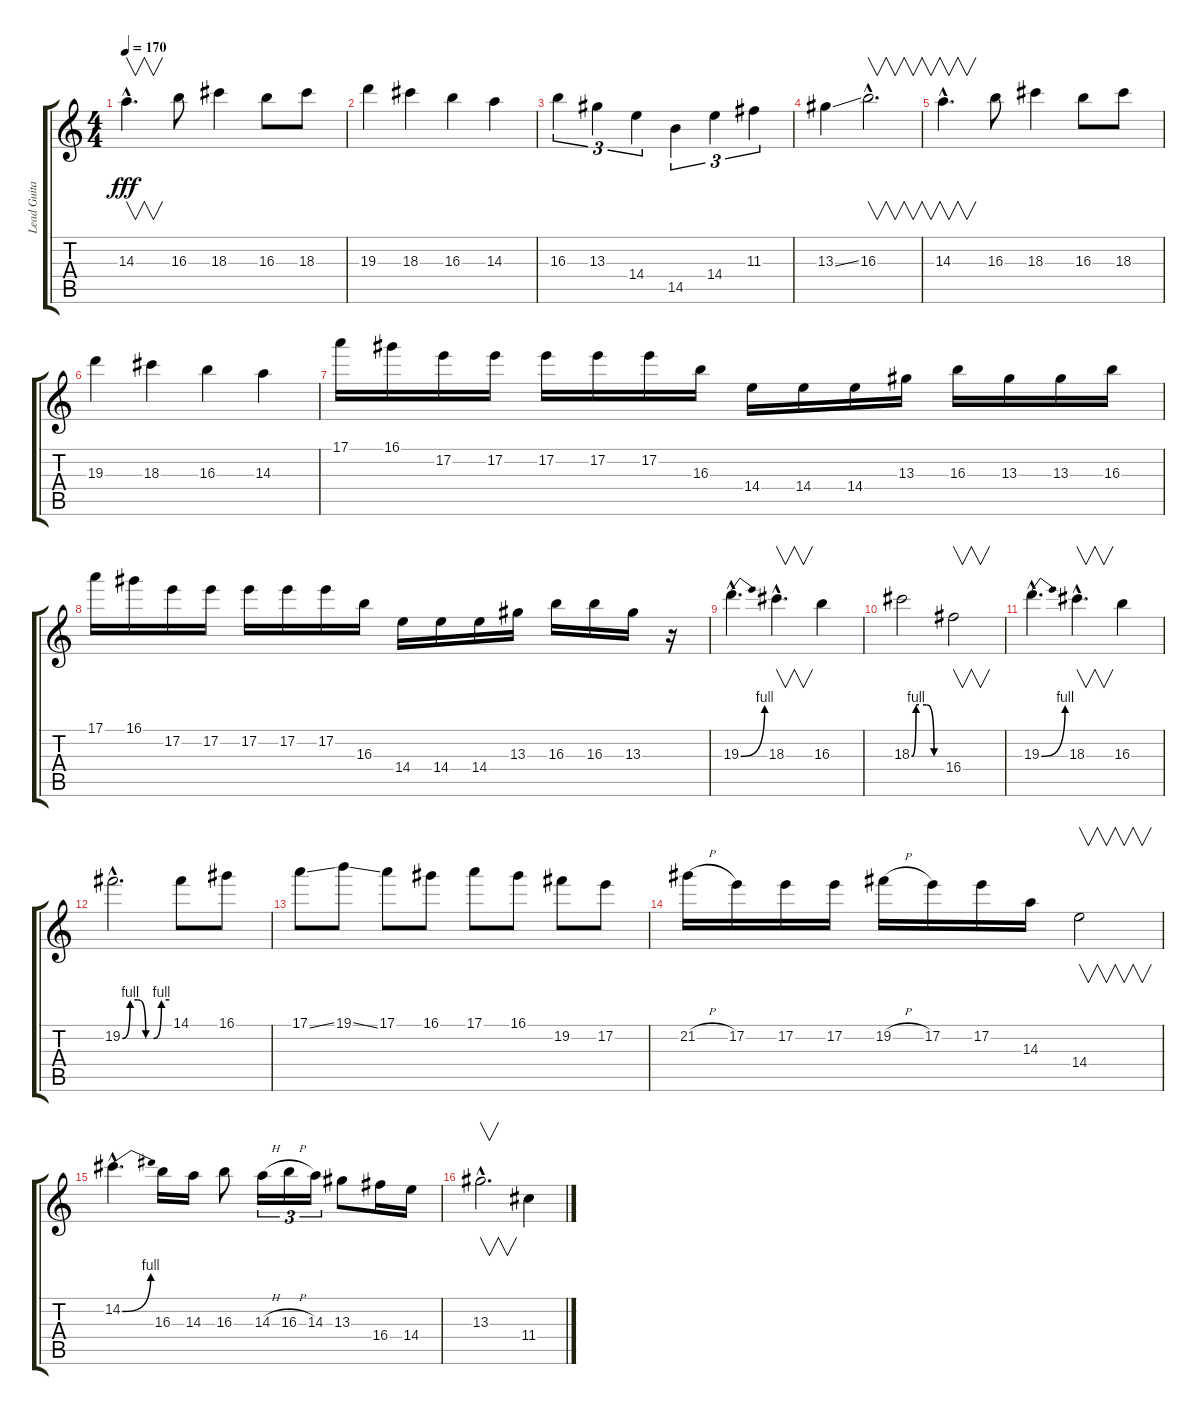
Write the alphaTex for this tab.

\track ("Lead Guitar I" "Lead Guita") {instrument overdrivenguitar}
\staff {score tabs}
\tuning (E4 B3 G3 D3 A2 E2) {hide}
\ts (4 4)
\tempo 170
\clef g2
\ks c
14.3{hac}.4{v d dy fff} 16.3.8 18.3.4 16.3.8 18.3.8 |
19.3.4 18.3.4 16.3.4 14.3.4 |
16.3.4{tu (3 2)} 13.3.4{tu (3 2)} 14.4.4{tu (3 2)} 14.5.4{tu (3 2)} 14.4.4{tu (3 2)} 11.3.4{tu (3 2)} |
13.3{ss}.4 16.3{hac}.2{v d} |
14.3{hac}.4{v d} 16.3.8 18.3.4 16.3.8 18.3.8 |
19.3.4 18.3.4 16.3.4 14.3.4 |
17.1.16 16.1.16 17.2.16 17.2.16 17.2.16 17.2.16 17.2.16 16.3.16 14.4.16 14.4.16 14.4.16 13.3.16 16.3.16 13.3.16 13.3.16 16.3.16 |
17.1.16 16.1.16 17.2.16 17.2.16 17.2.16 17.2.16 17.2.16 16.3.16 14.4.16 14.4.16 14.4.16 13.3.16 16.3.16 16.3.16 13.3.16 r.16 |
19.3{be (bend 0 0 60 4) hac}.4{d} 18.3{hac}.4{v d} 16.3.4 |
18.3{be (custom 0 0 9 4 15 4 30 4 45 0 60 0)}.2 16.4.2{v} |
19.3{be (bend 0 0 60 4) hac}.4{d} 18.3{hac}.4{v d} 16.3.4 |
19.2{be (custom 0 0 10 4 20 4 30 0 40 0 50 4 60 4) hac}.2{d} 14.1.8 16.1.8 |
17.1{ss}.8 19.1{ss}.8 17.1.8 16.1.8 17.1.8 16.1.8 19.2.8 17.2.8 |
21.2{h}.16 17.2.16 17.2.16 17.2.16 19.2{h}.16 17.2.16 17.2.16 14.3.16 14.4.2{v} |
14.2{be (bend 0 0 60 4) hac}.4{d} 16.3.16 14.3.16 16.3.8 14.3{h}.16{tu (3 2)} 16.3{h}.16{tu (3 2)} 14.3.16{tu (3 2)} 13.3.8 16.4.16 14.4.16 |
13.3{hac}.2{v d} 11.4.4
